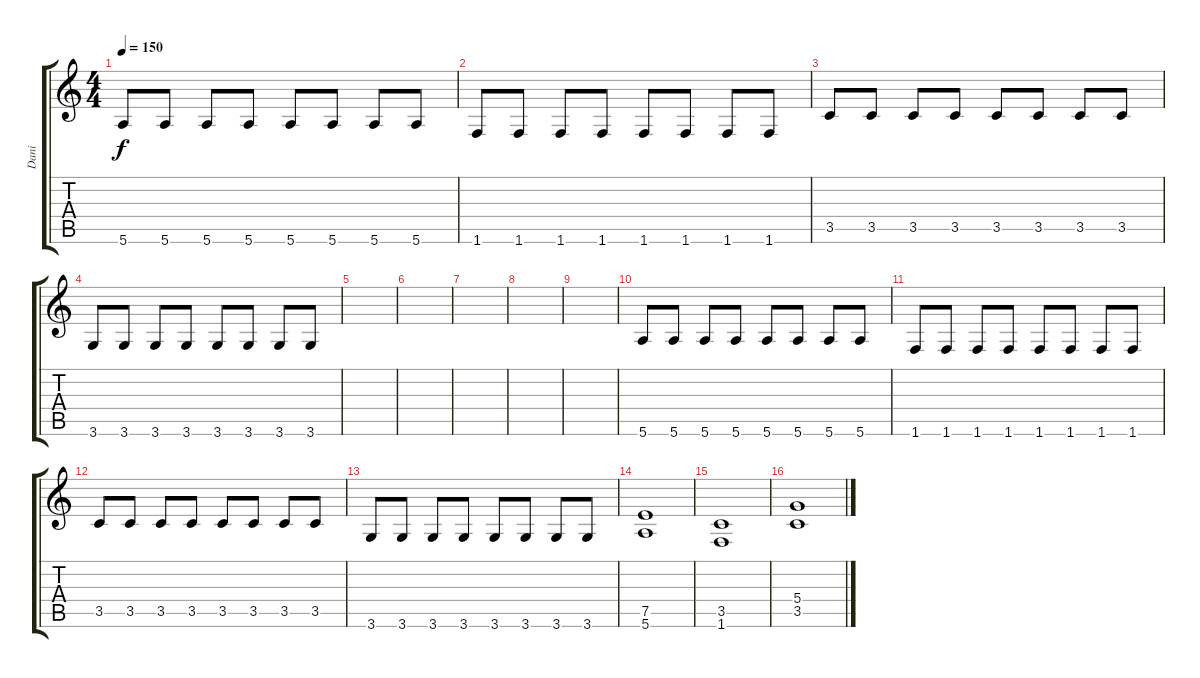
\track ("Dani" "Dani") {instrument acousticguitarnylon}
\staff {score tabs}
\tuning (E4 B3 G3 D3 A2 E2) {hide}
\ts (4 4)
\tempo 150
\clef g2
\ks c
5.6.8{dy f instrument electricguitarclean} 5.6.8 5.6.8 5.6.8 5.6.8 5.6.8 5.6.8 5.6.8 |
1.6.8 1.6.8 1.6.8 1.6.8 1.6.8 1.6.8 1.6.8 1.6.8 |
3.5.8 3.5.8 3.5.8 3.5.8 3.5.8 3.5.8 3.5.8 3.5.8 |
3.6.8 3.6.8 3.6.8 3.6.8 3.6.8 3.6.8 3.6.8 3.6.8 |
|
|
|
|
|
5.6.8 5.6.8 5.6.8 5.6.8 5.6.8 5.6.8 5.6.8 5.6.8 |
1.6.8 1.6.8 1.6.8 1.6.8 1.6.8 1.6.8 1.6.8 1.6.8 |
3.5.8 3.5.8 3.5.8 3.5.8 3.5.8 3.5.8 3.5.8 3.5.8 |
3.6.8 3.6.8 3.6.8 3.6.8 3.6.8 3.6.8 3.6.8 3.6.8 |
(7.5 5.6).1{volume 16 instrument distortionguitar} |
(3.5 1.6).1{volume 16 instrument distortionguitar} |
(5.4 3.5).1{volume 16 instrument distortionguitar}
